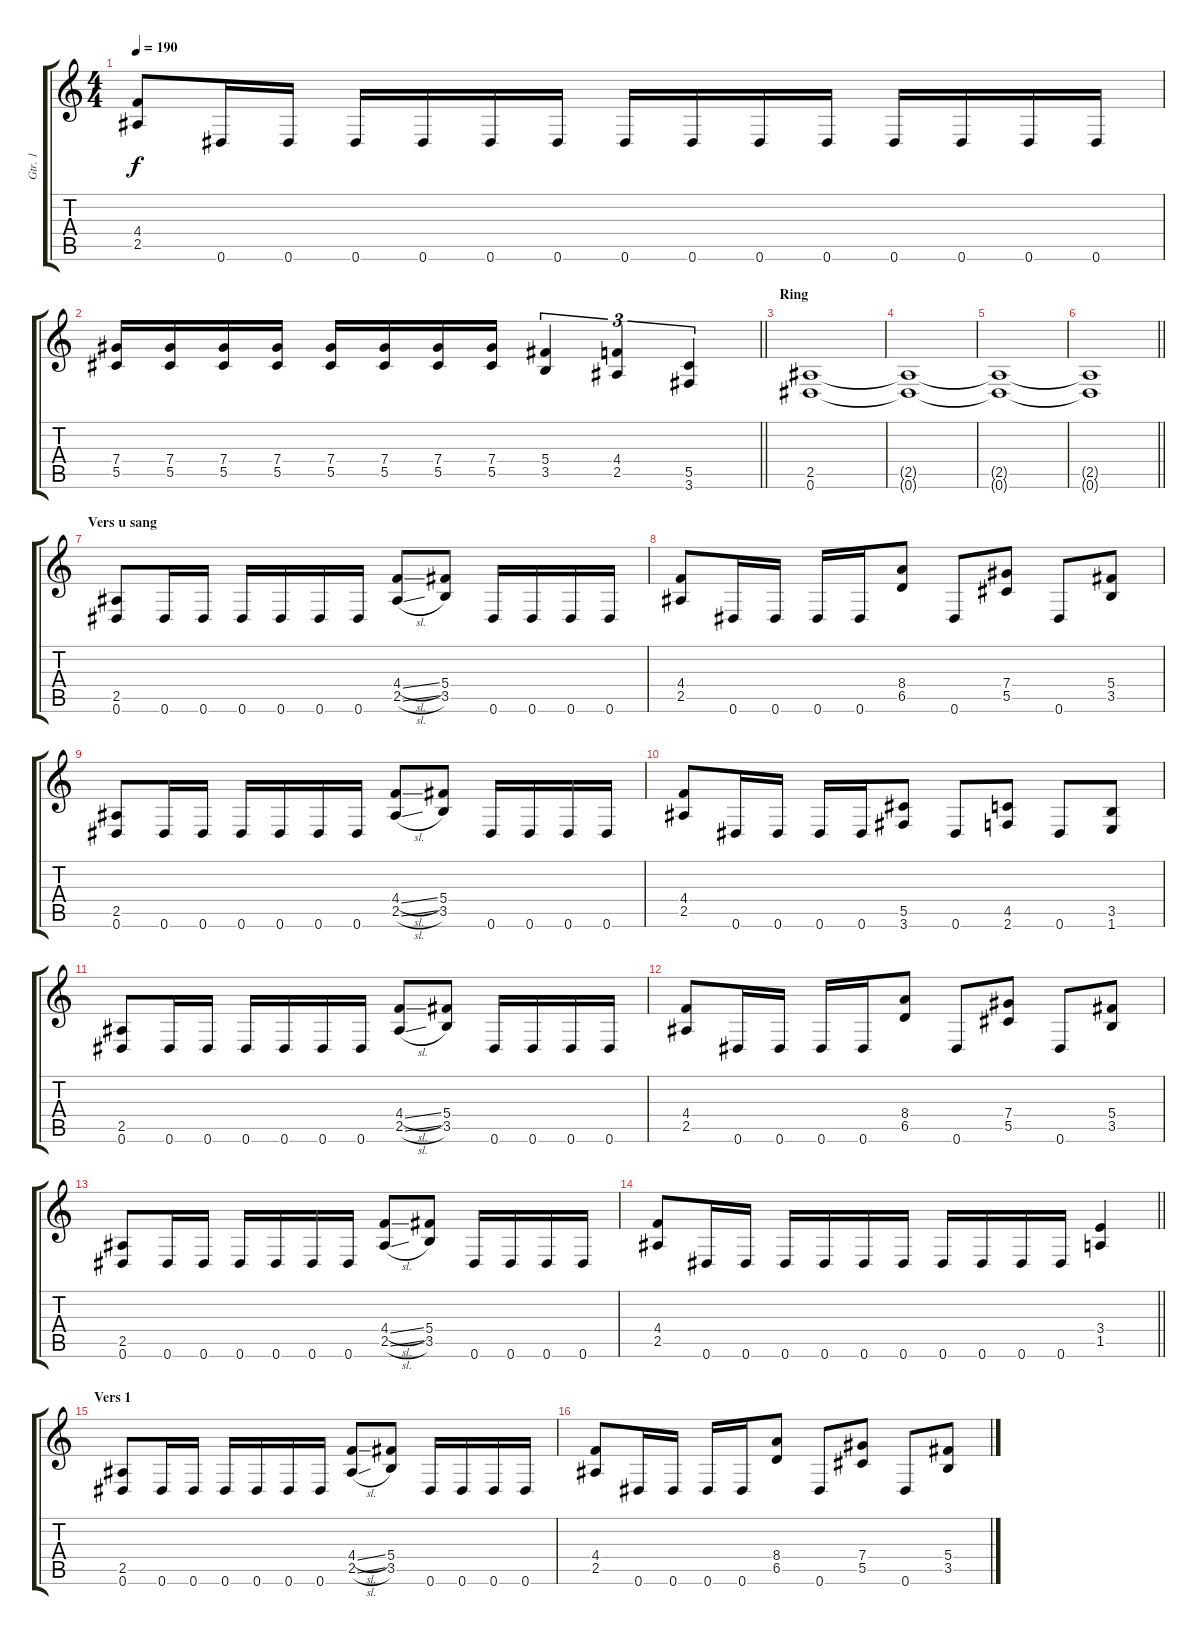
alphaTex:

\track ("Gtr. 1" "Gtr. 1") {instrument distortionguitar}
\staff {score tabs}
\tuning (Eb4 Bb3 Gb3 Db3 Ab2 Eb2) {hide}
\ts (4 4)
\tempo 190
\clef g2
\ks c
(4.4 2.5).8{dy f} 0.6.16 0.6.16 0.6.16 0.6.16 0.6.16 0.6.16 0.6.16 0.6.16 0.6.16 0.6.16 0.6.16 0.6.16 0.6.16 0.6.16 |
\barLineRight lightlight
(7.4 5.5).16 (7.4 5.5).16 (7.4 5.5).16 (7.4 5.5).16 (7.4 5.5).16 (7.4 5.5).16 (7.4 5.5).16 (7.4 5.5).16 (5.4 3.5).4{tu (3 2)} (4.4 2.5).4{tu (3 2)} (5.5 3.6).4{tu (3 2)} |
\section ("" "Ring")
(2.5 0.6).1 |
(2.5{t} 0.6{t}).1 |
(2.5{t} 0.6{t}).1 |
\barLineRight lightlight
(2.5{t} 0.6{t}).1 |
\section ("" "Vers u sang")
(2.5 0.6).8 0.6.16 0.6.16 0.6.16 0.6.16 0.6.16 0.6.16 (4.4{sl} 2.5{sl}).8 (5.4 3.5).8 0.6.16 0.6.16 0.6.16 0.6.16 |
(4.4 2.5).8 0.6.16 0.6.16 0.6.16 0.6.16 (8.4 6.5).8 0.6.8 (7.4 5.5).8 0.6.8 (5.4 3.5).8 |
(2.5 0.6).8 0.6.16 0.6.16 0.6.16 0.6.16 0.6.16 0.6.16 (4.4{sl} 2.5{sl}).8 (5.4 3.5).8 0.6.16 0.6.16 0.6.16 0.6.16 |
(4.4 2.5).8 0.6.16 0.6.16 0.6.16 0.6.16 (5.5 3.6).8 0.6.8 (4.5 2.6).8 0.6.8 (3.5 1.6).8 |
(2.5 0.6).8 0.6.16 0.6.16 0.6.16 0.6.16 0.6.16 0.6.16 (4.4{sl} 2.5{sl}).8 (5.4 3.5).8 0.6.16 0.6.16 0.6.16 0.6.16 |
(4.4 2.5).8 0.6.16 0.6.16 0.6.16 0.6.16 (8.4 6.5).8 0.6.8 (7.4 5.5).8 0.6.8 (5.4 3.5).8 |
(2.5 0.6).8 0.6.16 0.6.16 0.6.16 0.6.16 0.6.16 0.6.16 (4.4{sl} 2.5{sl}).8 (5.4 3.5).8 0.6.16 0.6.16 0.6.16 0.6.16 |
\barLineRight lightlight
(4.4 2.5).8 0.6.16 0.6.16 0.6.16 0.6.16 0.6.16 0.6.16 0.6.16 0.6.16 0.6.16 0.6.16 (3.4 1.5).4 |
\section ("" "Vers 1")
(2.5 0.6).8 0.6.16 0.6.16 0.6.16 0.6.16 0.6.16 0.6.16 (4.4{sl} 2.5{sl}).8 (5.4 3.5).8 0.6.16 0.6.16 0.6.16 0.6.16 |
(4.4 2.5).8 0.6.16 0.6.16 0.6.16 0.6.16 (8.4 6.5).8 0.6.8 (7.4 5.5).8 0.6.8 (5.4 3.5).8
